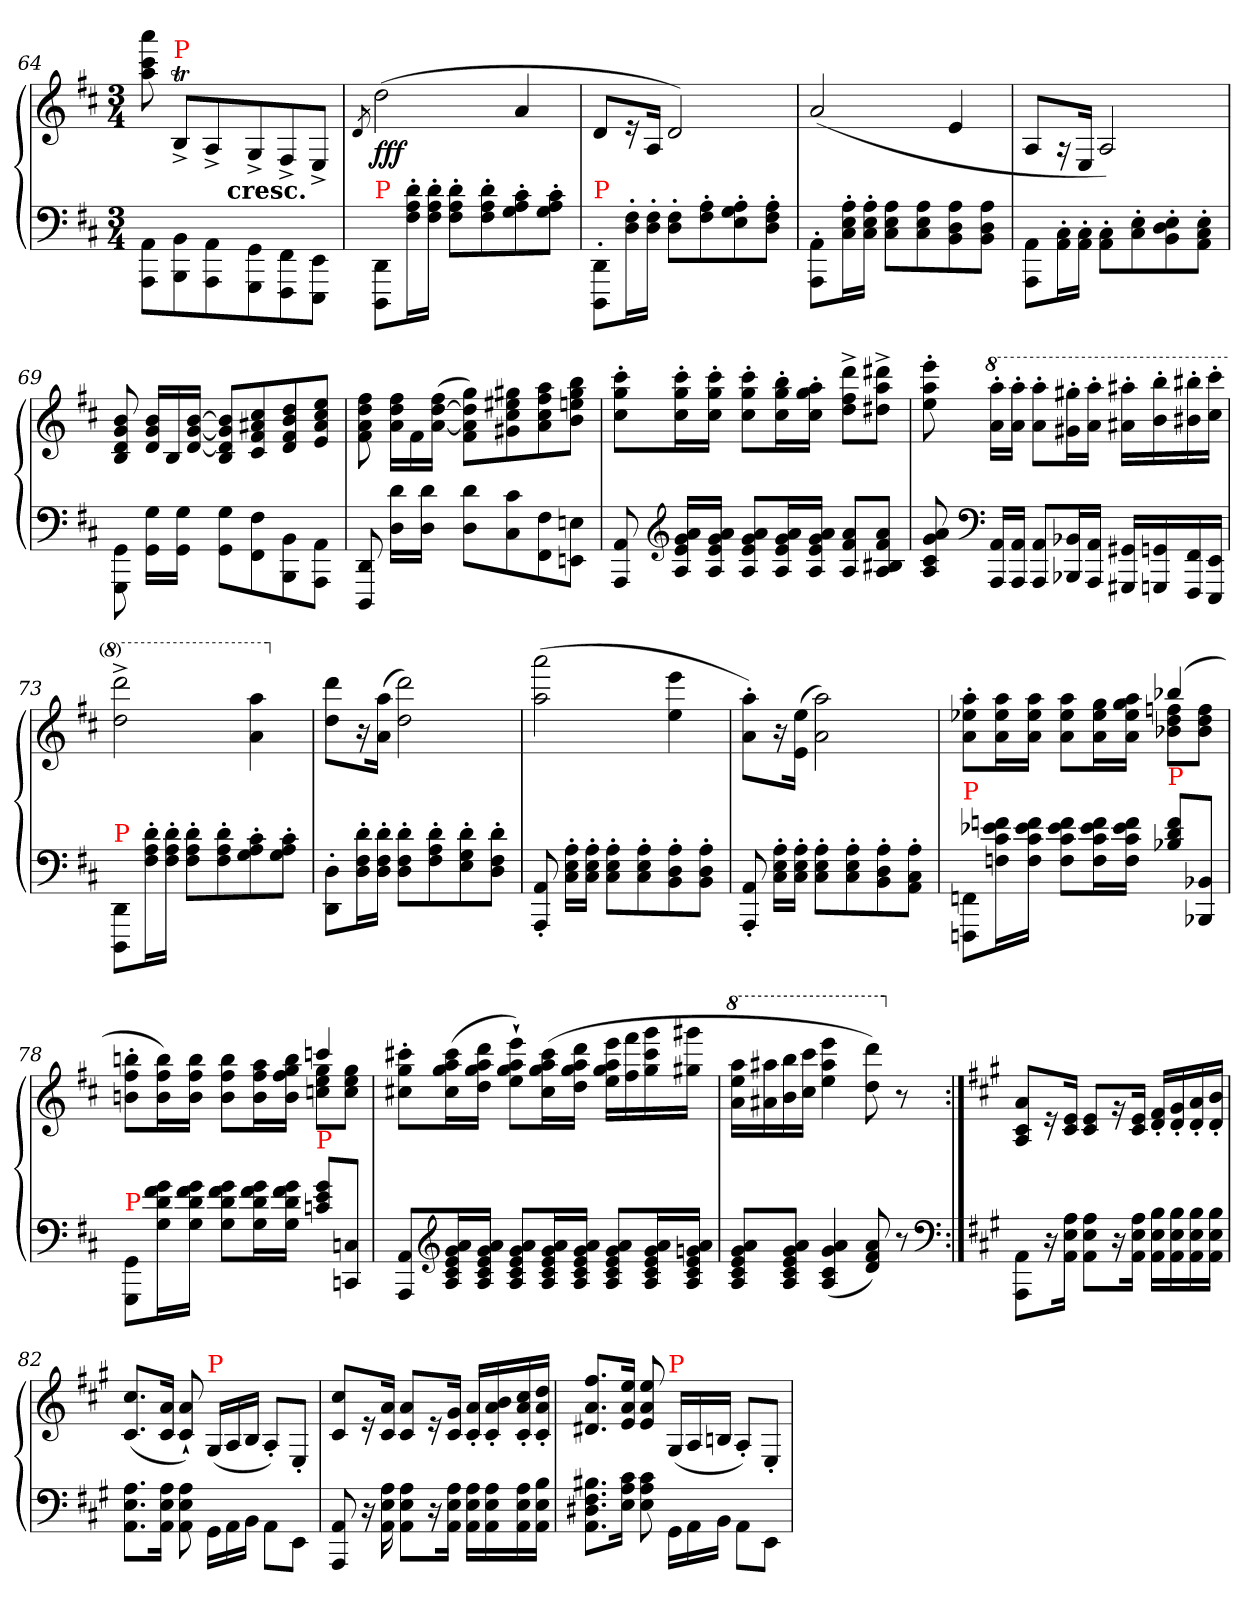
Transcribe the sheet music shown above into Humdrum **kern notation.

**kern	**kern	**dynam
*part1	*part1	*part1
*staff2	*staff1	*staff1/2
*clefF4	*clefG2	*
*k[f#c#]	*k[f#c#]	*
*M3/4	*M3/4	*
=64	=64	=64
*	*^	*
8AA 8AAAL	8aaa 8ccc# 8aa	4ryy	.
!	!LO:TX:a:color=red:t=P	!	!
8BB\ 8BBB\	8BT^/L	.	.
8AA\ 8AAA\	8A^/	16ryy	.
!	!	!LO:TX:c:B:t=cresc.	!
.	.	4..ryy	.
8GG\ 8GGG\	8G^/	.	.
8FF#\ 8FFF#\	8F#^/	.	.
8EE\ 8EEE\J	8E^/J	.	.
*	*v	*v	*
=65	=65	=65
.	8qdTTT/	.
!LO:TX:a:color=red:t=P	!	!
8DD/ 8DDD/L	(>2dd	fff
16d'>\ 16A'>\ 16F#'>\L	.	.
16d'>\ 16A'>\ 16F#'>\JJ	.	.
8d' 8A' 8F#'L	.	.
8d' 8A' 8F#'	.	.
8c#' 8A' 8G'	4a	.
8c#' 8A' 8G'J	.	.
=66	=66	=66
!LO:TX:a:color=red:t=P	!	!
8DD'/ 8DDD'/L	8dL	.
16F#'>\ 16D'>\L	16re	.
16F#'>\ 16D'>\JJ	16AJk	.
8F#' 8D'L	2d)	.
8A' 8F#'	.	.
8A' 8G' 8E'	.	.
8A' 8F#' 8D'J	.	.
=67	=67	=67
8AA'\ 8AAA'\L	(>2a	.
16A' 16E' 16C#'L	.	.
16A' 16E' 16C#'JJ	.	.
8A 8E 8C#L	.	.
8A 8E 8C#	.	.
8A 8D 8BB	4e	.
8A 8D 8BBJ	.	.
=68	=68	=68
8AA\ 8AAA\L	8A/L	.
16C#' 16AA'L	16rA	.
16C#'\ 16AA'\JJ	16E/Jk	.
8C#'\ 8AA'\L	2A/)	.
8E'\ 8C#'\	.	.
8E'\ 8D'\ 8BB'\	.	.
8E'\ 8C#'\ 8AA'\J	.	.
=69	=69	=69
8GG\ 8GGG\	8b/ 8g/ 8d/ 8B/	.
*	*Xtuplet	*
16G\ 16GG\LL	24b 24g 24dLL	.
.	24B	.
16G 16GGJJ	.	.
.	[24b [24g [24dJJ	.
8G\ 8GG\L	8b] 8g] 8d] 8BL	.
8F# 8FF#	8cc# 8a#X 8f# 8c#	.
8BB 8BBB	8dd 8b 8f# 8d	.
8AA 8AAAJ	8ee 8cc# 8a# 8eJ	.
=70	=70	=70
8DD 8DDD	8ff# 8dd 8a 8f#	.
16d 16DLL	24ff# 24dd 24aLL	.
.	24f#	.
16d 16DJJ	.	.
.	(>24ff# [24dd [24aJJ	.
8d 8DL	8gg 8dd] 8a] 8f#L)	.
8c# 8C#	8gg#X 8ee#X 8cc# 8g#X	.
8F# 8FF#	8aa 8ff# 8cc# 8a	.
8En 8EEnJ	8bb 8gg# 8een 8bJ	.
=71	=71	=71
8AA 8AAA	8ccc#' 8gg' 8cc#'L	.
*clefG2	*	*
16a 16g 16e 16ALL	16ccc#' 16gg' 16cc#'L	.
16a 16g 16e 16AJJ	16ccc#' 16gg' 16cc#'JJ	.
8a 8g 8e 8AL	8ccc#' 8gg' 8cc#'L	.
16a 16g 16e 16AL	16bb' 16gg' 16cc#'L	.
16a 16g 16e 16AJJ	16aa' 16gg' 16cc#'JJ	.
8a 8f# 8AL	8ddd^ 8ff#^ 8dd^L	.
8a 8f# 8B#X 8AJ	8ddd#X^ 8aa^ 8dd#X^J	.
=72	=72	=72
8a 8g 8c# 8A	8eee' 8aa' 8ee'	.
*clefF4	*	*
*	*8va	*
16AA 16AAALL	16aaa' 16aa'LL	.
16AA 16AAAJJ	16aaa' 16aa'JJ	.
8AA 8AAAL	8aaa' 8aa'L	.
16BB-X 16BBB-XL	16ggg#X' 16gg#X'L	.
16AA 16AAAJJ	16aaa' 16aa'JJ	.
16GG#X 16GGG#XLL	16aaa#X' 16aa#X'LL	.
16GGn 16GGGn	16bbb' 16bb'	.
16FF# 16FFF#	16bbb#X' 16bb#X'	.
16EE 16EEEJJ	16cccc#' 16ccc#'JJ	.
=73	=73	=73
!LO:TX:a:color=red:t=P	!	!
8DD/ 8DDD/L	2dddd^ 2ddd^	.
16d'>\ 16A'>\ 16F#'>\L	.	.
16d'>\ 16A'>\ 16F#'>\JJ	.	.
8d' 8A' 8F#'L	.	.
8d' 8A' 8F#'	.	.
8c#' 8A' 8G'	4aaa 4aa	.
8c#' 8A' 8G'J	.	.
=74	=74	=74
*	*X8va	*
8D' 8DD'L	8ddd 8ddL	.
16d' 16F#' 16D'L	16r	.
16d' 16F#' 16D'JJ	(>16aa 16aJk	.
8d' 8F#' 8D'L	2ddd 2dd)	.
8d' 8A' 8F#'	.	.
8d' 8G' 8E'	.	.
8d' 8F#' 8D'J	.	.
=75	=75	=75
8AA' 8AAA'	(>2aaa 2aa	.
16A' 16E' 16C#'LL	.	.
16A' 16E' 16C#'JJ	.	.
8A' 8E' 8C#'L	.	.
8A' 8E' 8C#'	.	.
8A' 8D' 8BB'	4eee 4ee	.
8A' 8D' 8BB'J	.	.
=76	=76	=76
8AA' 8AAA'	8aa' 8a'L)	.
16A' 16E' 16C#'LL	16r	.
16A' 16E' 16C#'JJ	(>16ee 16eJk	.
8A' 8E' 8C#'L	2aa 2a)	.
8A' 8E' 8C#'	.	.
8A' 8D' 8BB'	.	.
8A' 8C#' 8AA'J	.	.
=77	=77	=77
*	*^	*
!LO:TX:a:color=red:t=P	!	!	!
8FFn/ 8FFFn/L	2ryy	8aa' 8ee-X' 8a'L	.
16f\ 16e-X\ 16c#\ 16Fnj\L	.	16aa 16ee- 16aL)	.
16f\ 16e-\ 16c#\ 16F\JJ	.	16aa 16ee- 16aJJ	.
8f 8e- 8c# 8FL	.	8aa 8ee- 8aL	.
16f 16e- 16c# 16FL	.	16gg 16ee- 16aL	.
16f 16e- 16c# 16FJJ	.	16aa 16gg 16ee- 16aJJ	.
!LO:TX:a:color=red:t=P	!	!	!
8f\ 8d\ 8B-X\L	(>4bb-X	8ff 8dd 8b-L	.
8BB-j/ 8BBB-j/J	.	8ff 8dd 8b-J	.
=78	=78	=78	=78
!LO:TX:a:color=red:t=P	!	!	!
8GG/ 8GGG/L	2ryy	8bbn' 8ff#' 8bn'L	.
16g\ 16f#\ 16d\ 16G\L	.	16bb 16ff# 16bL)	.
16g\ 16f#\ 16d\ 16G\JJ	.	16bb 16ff# 16bJJ	.
8g 8f# 8d 8GL	.	8bb 8ff# 8bL	.
16g 16f# 16d 16GL	.	16aa 16ff# 16bL	.
16g 16f# 16d 16GJJ	.	16bb 16gg 16ff# 16bJJ	.
!LO:TX:a:color=red:t=P	!	!	!
8g\ 8e\ 8cn\L	(>4cccn	8gg 8ee 8ccnjL	.
8Cn/ 8CCn/J	.	8gg 8ee 8ccJ	.
*	*v	*v	*
=79	=79	=79
8AA 8AAAL	8ccc#X' 8gg' 8cc#X'L	.
*clefG2	*	*
16a 16g 16e 16c# 16AL	(>16ccc# 16aa 16gg 16cc#L	.
16a 16g 16e 16c# 16AJJ	16ddd 16aa 16gg 16ddJJ	.
8a 8g 8e 8c# 8AL	8eee` 8aa` 8gg` 8ee`L)	.
16a 16g 16e 16c# 16AL	(>16ccc# 16aa 16gg 16cc#L	.
16a 16g 16e 16c# 16AJJ	16ddd 16aa 16gg 16ddJJ	.
8a 8g 8e 8c# 8AL	16eee 16aa 16gg 16eeLL	.
.	16fff# 16ff#	.
16a 16g 16e 16c# 16AL	16ggg 16ccc# 16gg	.
16a 16gn 16e 16c# 16AJJ	16ggg#X 16gg#XJJ	.
=80	=80	=80
*	*8va	*
8a 8g 8e 8c# 8AL	16aaa 16eee 16aaLL	.
.	16aaa#X 16aa#X	.
8a 8g 8e 8c# 8AJ	16bbb 16bb	.
.	16cccc# 16ccc#JJ	.
(<4a 4g 4c# 4A	4eeee 4aaa# 4eee	.
8a 8f# 8d)	8dddd 8ddd)	.
*	*X8va	*
8r	8r	.
*clefF4	*	*
=81:|!	=81:|!	=81:|!
*k[f#c#g#]	*k[f#c#g#]	*
8AA\ 8AAA\L	8a/ 8c#/ 8A/L	.
16r	16r	.
16A 16E 16AAJk	16e 16c#Jk	.
8A 8E 8AAL	8e 8c#L	.
16r	16rg	.
16A 16E 16AAJk	16e 16c#Jk	.
16B 16E 16AALL	16f#'> 16d'>LL	.
16B 16E 16AA	16g#'> 16d'>	.
16B 16E 16AA	16a'> 16d'>	.
16B 16E 16AAJJ	16b'> 16d'>JJ	.
=82	=82	=82
8.A 8.E 8.AAL	(>8.cc# 8.c#L	.
16A 16E 16AAJk	16a 16c#Jk	.
8A 8E 8AA	8a`> 8c#`>)	.
*Xtuplet	*	*
!	!LO:TX:a:color=red:t=P	!
24GG#\LL	(>24G#/LL	.
24AA\	24A/	.
24BB\JJ	24B/JJ	.
8AA\L	8A'>/L)	.
8EE\J	8E'>/J	.
=83	=83	=83
8AA 8AAA	8cc# 8c#L	.
16r	16r	.
16A 16E 16AA	16a 16c#Jk	.
8A 8E 8AAL	8a 8c#L	.
16r	16r	.
16A 16E 16AAJk	16g# 16c#Jk	.
16A 16E 16AALL	16a'> 16c#'>LL	.
16A 16E 16AA	16b'> 16a'> 16c#'>	.
16A 16E 16AA	16cc#'> 16a'> 16c#'>	.
16B 16E 16AAJJ	16dd'> 16a'> 16c#'>JJ	.
=84	=84	=84
8.B#X 8.F# 8.D#X 8.AAL	8.ff# 8.a 8.d#XL	.
16c# 16A 16EJk	16ee 16a 16eJk	.
8c# 8A 8E	8ee 8a 8e	.
!	!LO:TX:a:color=red:t=P	!
24GG#\LL	(>24G#/LL	.
24AA\	24A/	.
24BB\JJ	24Bnj/JJ	.
8AA\L	8A'>/L)	.
8EE\J	8E'>/J	.
=	=	=
*-	*-	*-
